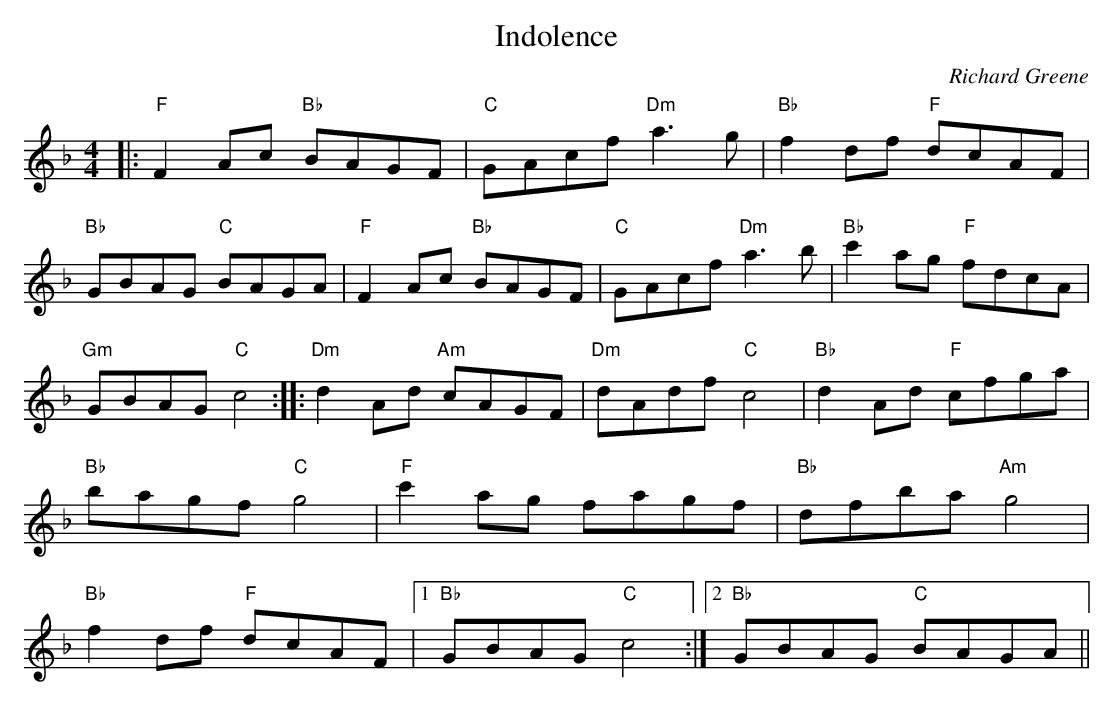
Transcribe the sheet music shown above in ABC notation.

X:1
T:Indolence
C:Richard Greene
E:10
L:1/8
M:4/4
K:F
|:"F"F2 Ac "Bb"BAGF|"C"GAcf "Dm"a3 g|"Bb"f2 df "F"dcAF|"Bb"GBAG "C"BAGA|\
"F"F2 Ac "Bb"BAGF|"C"GAcf "Dm"a3 b|"Bb"c'2 ag "F"fdcA|"Gm"GBAG "C"c4::\
"Dm"d2 Ad "Am"cAGF|"Dm"dAdf "C"c4|"Bb"d2 Ad "F"cfga|"Bb"bagf "C"g4|\
"F"c'2 ag fagf|"Bb"dfba "Am"g4|"Bb"f2 df "F"dcAF|1 "Bb"GBAG "C"c4:|2 "Bb"GBAG "C"BAGA||**
